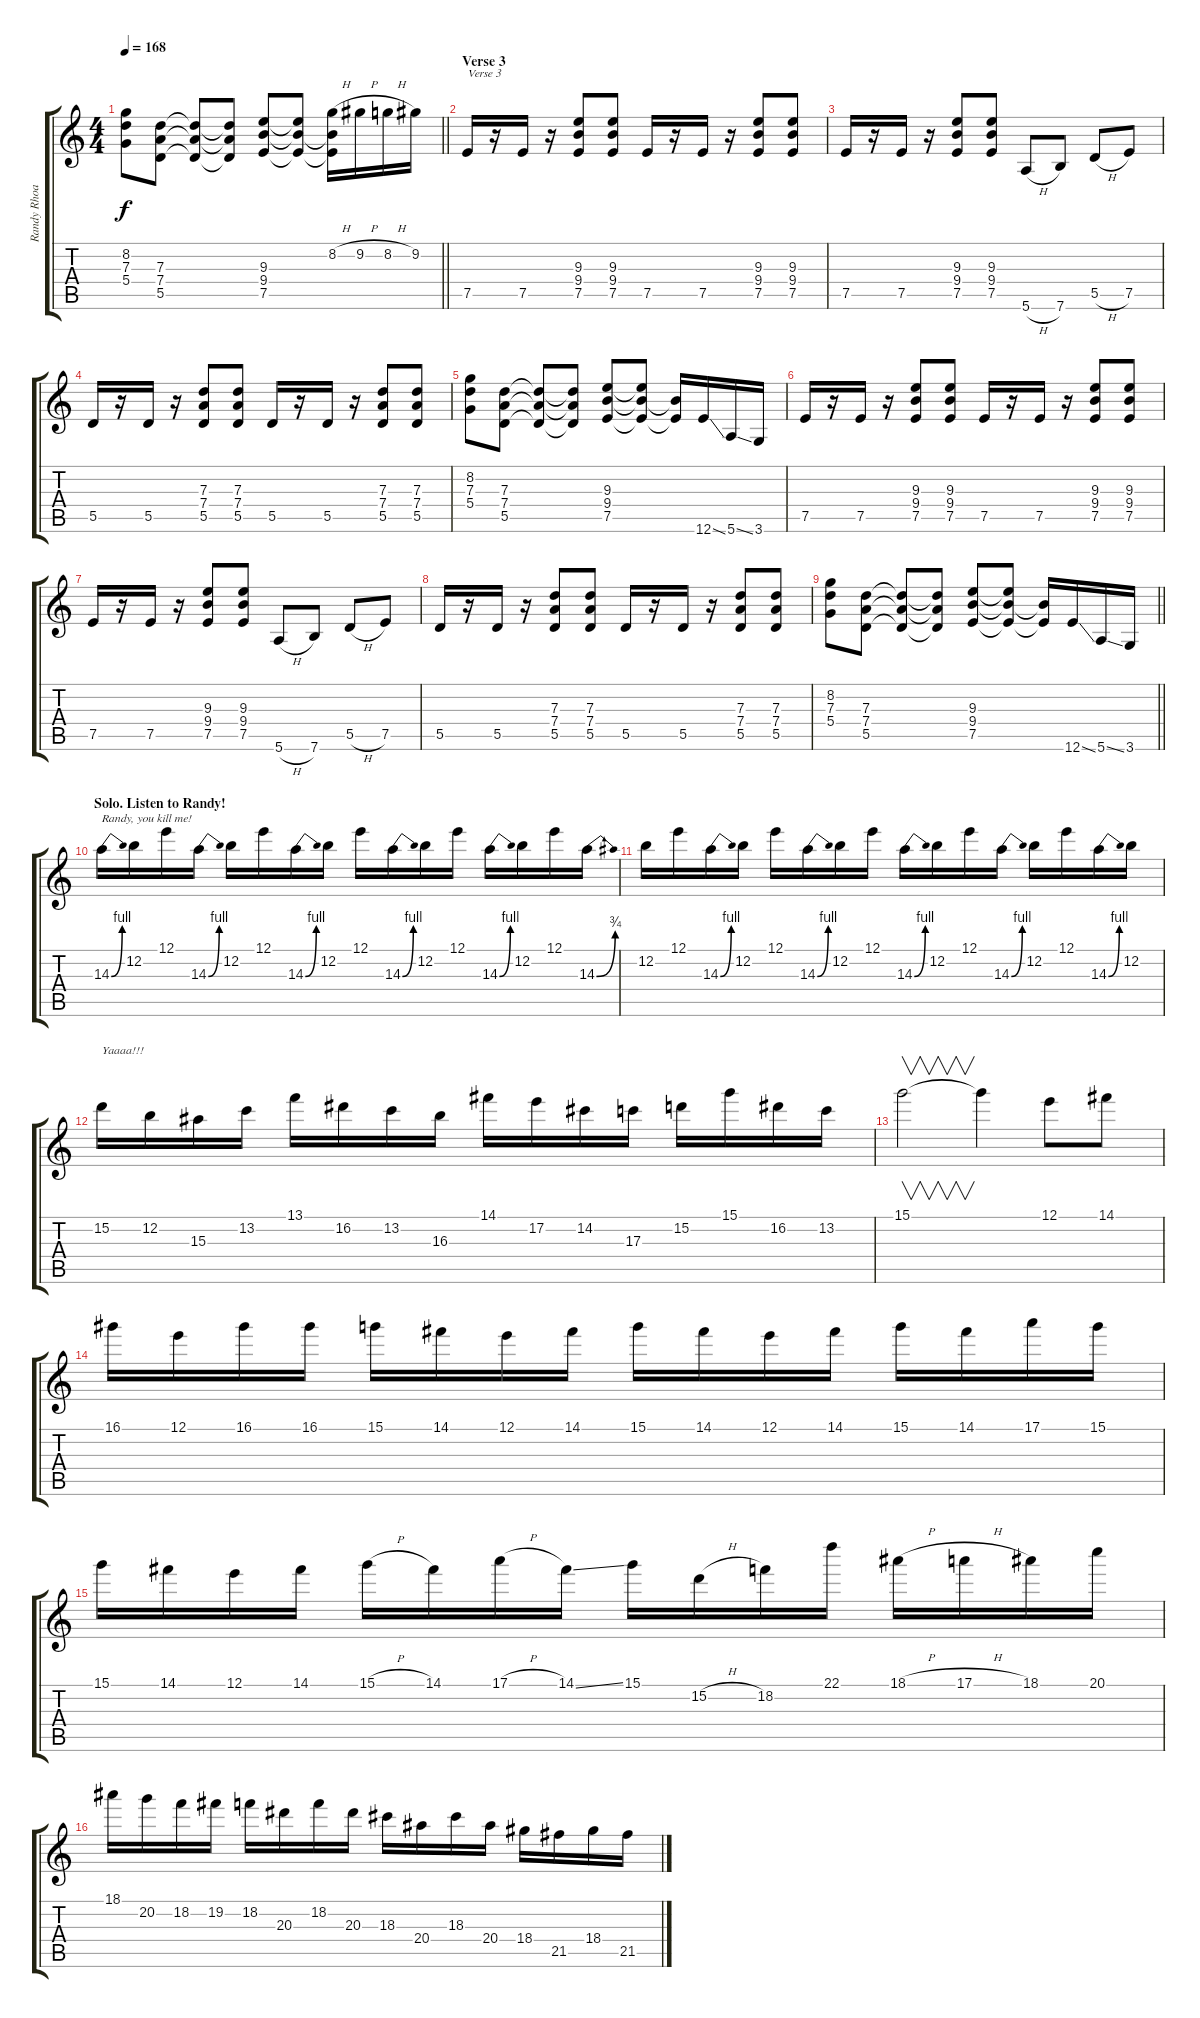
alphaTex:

\track ("Randy Rhoads" "Randy Rhoa") {instrument distortionguitar}
\staff {score tabs}
\tuning (E4 B3 G3 D3 A2 E2) {hide}
\ts (4 4)
\tempo 168
\clef g2
\barLineRight lightlight
\ks c
(8.2 7.3 5.4).8{dy f} (7.3 7.4 5.5).8 (7.3{t} 7.4{t} 5.5{t}).8 (7.3{t} 7.4{t} 5.5{t}).8 (9.3 9.4 7.5).8 (9.3{t} 9.4{t} 7.5{t}).8 (8.2{h} 9.4{t} 7.5{t}).16 9.2{h}.16 8.2{h}.16 9.2.16 |
\section ("" "Verse 3")
7.5.16{txt "Verse 3"} r.16 7.5.16 r.16 (9.3 9.4 7.5).8 (9.3 9.4 7.5).8 7.5.16 r.16 7.5.16 r.16 (9.3 9.4 7.5).8 (9.3 9.4 7.5).8 |
7.5.16 r.16 7.5.16 r.16 (9.3 9.4 7.5).8 (9.3 9.4 7.5).8 5.6{h}.8 7.6.8 5.5{h}.8 7.5.8 |
5.5.16 r.16 5.5.16 r.16 (7.3 7.4 5.5).8 (7.3 7.4 5.5).8 5.5.16 r.16 5.5.16 r.16 (7.3 7.4 5.5).8 (7.3 7.4 5.5).8 |
(8.2 7.3 5.4).8 (7.3 7.4 5.5).8 (7.3{t} 7.4{t} 5.5{t}).8 (7.3{t} 7.4{t} 5.5{t}).8 (9.3 9.4 7.5).8 (9.3{t} 9.4{t} 7.5{t}).8 (9.4{t} 7.5{t}).16 12.6{ss}.16 5.6{ss}.16 3.6.16 |
7.5.16 r.16 7.5.16 r.16 (9.3 9.4 7.5).8 (9.3 9.4 7.5).8 7.5.16 r.16 7.5.16 r.16 (9.3 9.4 7.5).8 (9.3 9.4 7.5).8 |
7.5.16 r.16 7.5.16 r.16 (9.3 9.4 7.5).8 (9.3 9.4 7.5).8 5.6{h}.8 7.6.8 5.5{h}.8 7.5.8 |
5.5.16 r.16 5.5.16 r.16 (7.3 7.4 5.5).8 (7.3 7.4 5.5).8 5.5.16 r.16 5.5.16 r.16 (7.3 7.4 5.5).8 (7.3 7.4 5.5).8 |
\barLineRight lightlight
(8.2 7.3 5.4).8 (7.3 7.4 5.5).8 (7.3{t} 7.4{t} 5.5{t}).8 (7.3{t} 7.4{t} 5.5{t}).8 (9.3 9.4 7.5).8 (9.3{t} 9.4{t} 7.5{t}).8 (9.4{t} 7.5{t}).16 12.6{ss}.16 5.6{ss}.16 3.6.16 |
\section ("" "Solo. Listen to Randy!")
14.3{be (bend 0 0 60 4)}.16{txt "Randy, you kill me!"} 12.2.16 12.1.16 14.3{be (bend 0 0 60 4)}.16 12.2.16 12.1.16 14.3{be (bend 0 0 60 4)}.16 12.2.16 12.1.16 14.3{be (bend 0 0 60 4)}.16 12.2.16 12.1.16 14.3{be (bend 0 0 60 4)}.16 12.2.16 12.1.16 14.3{be (bend 0 0 60 3)}.16 |
12.2.16 12.1.16 14.3{be (bend 0 0 60 4)}.16 12.2.16 12.1.16 14.3{be (bend 0 0 60 4)}.16 12.2.16 12.1.16 14.3{be (bend 0 0 60 4)}.16 12.2.16 12.1.16 14.3{be (bend 0 0 60 4)}.16 12.2.16 12.1.16 14.3{be (bend 0 0 60 4)}.16 12.2.16 |
15.2.16{txt "Yaaaa!!!"} 12.2.16 15.3.16 13.2.16 13.1.16 16.2.16 13.2.16 16.3.16 14.1.16 17.2.16 14.2.16 17.3.16 15.2.16 15.1.16 16.2.16 13.2.16 |
15.1.2{v} 15.1{t}.4 12.1.8 14.1.8 |
16.1.16 12.1.16 16.1.16 16.1.16 15.1.16 14.1.16 12.1.16 14.1.16 15.1.16 14.1.16 12.1.16 14.1.16 15.1.16 14.1.16 17.1.16 15.1.16 |
15.1.16 14.1.16 12.1.16 14.1.16 15.1{h}.16 14.1.16 17.1{h}.16 14.1{ss}.16 15.1.16 15.2{h}.16 18.2.16 22.1.16 18.1{h}.16 17.1{h}.16 18.1.16 20.1.16 |
18.1.16 20.2.16 18.2.16 19.2.16 18.2.16 20.3.16 18.2.16 20.3.16 18.3.16 20.4.16 18.3.16 20.4.16 18.4.16 21.5.16 18.4.16 21.5.16
